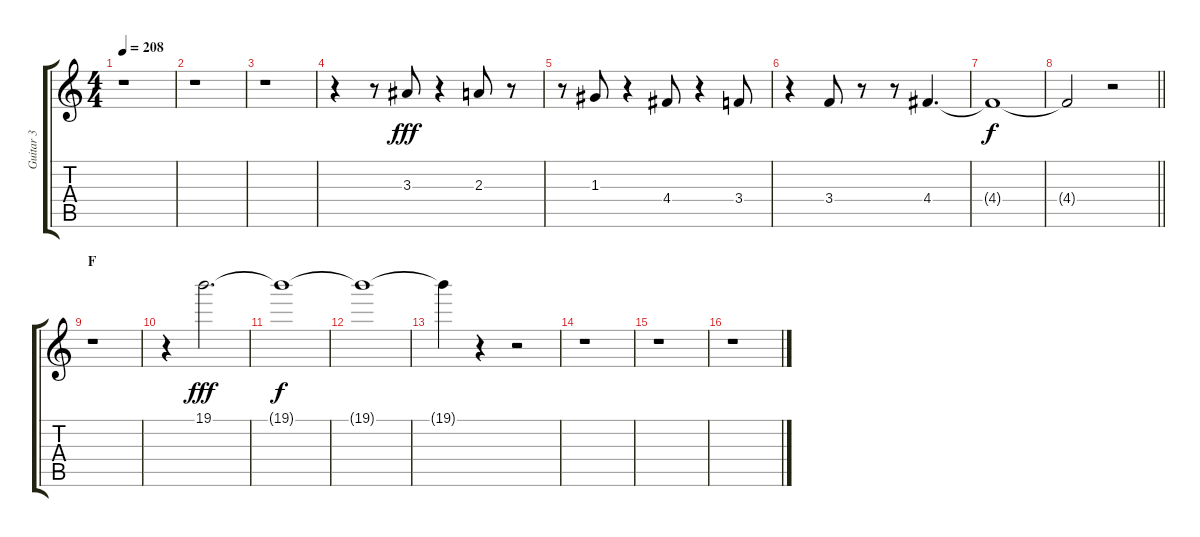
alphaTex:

\track ("Guitar 3" "Guitar 3") {instrument distortionguitar}
\staff {score tabs}
\tuning (E4 B3 G3 D3 A2 E2) {hide}
\ts (4 4)
\tempo 208
\clef g2
\ks c
r.1{dy f} |
r.1 |
r.1 |
r.4 r.8 3.3.8{dy fff} r.4 2.3.8 r.8 |
r.8 1.3.8 r.4 4.4.8 r.4 3.4.8 |
r.4 3.4.8 r.8 r.8 4.4.4{d} |
4.4{t}.1{dy f} |
\barLineRight lightlight
4.4{t}.2 r.2 |
\section ("" "F")
r.1 |
r.4 19.1.2{d dy fff} |
19.1{t}.1{dy f} |
19.1{t}.1 |
19.1{t}.4 r.4 r.2 |
r.1 |
r.1 |
r.1
